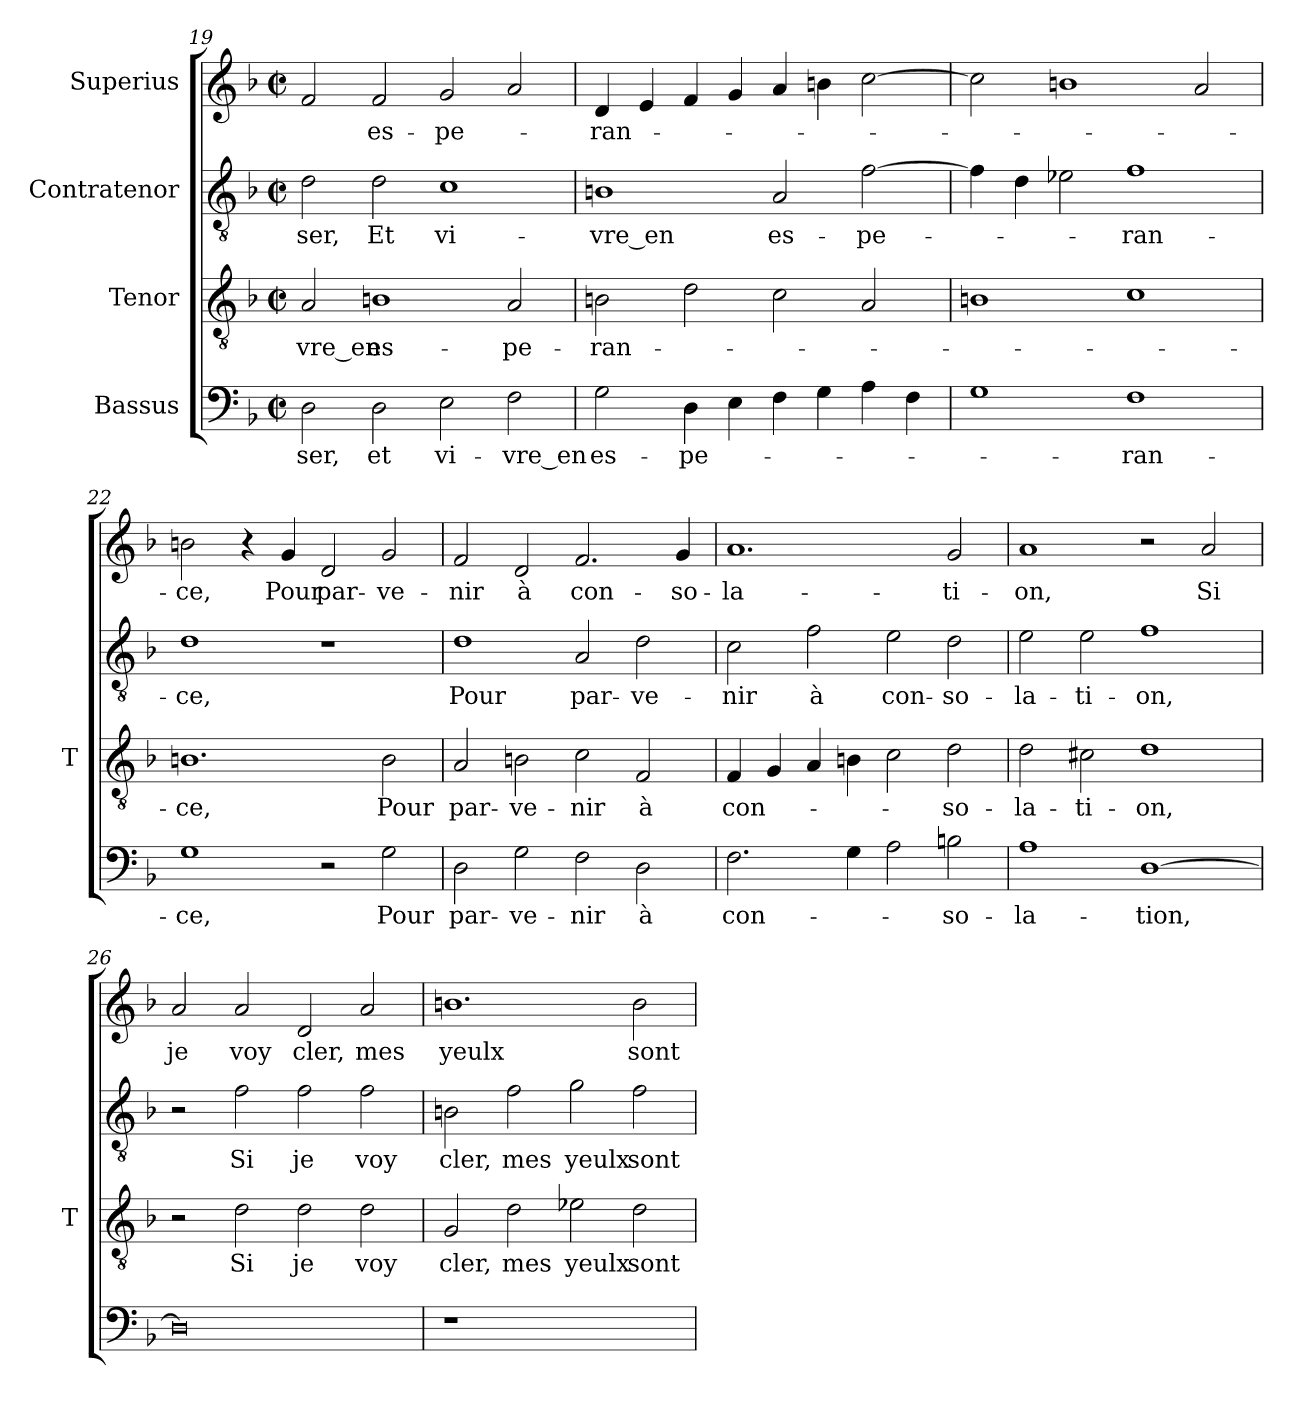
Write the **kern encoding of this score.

**kern	**text	**kern	**text	**kern	**text	**kern	**text
*part4	*part4	*part3	*part3	*part2	*part2	*part1	*part1
*staff4	*staff4	*staff3	*staff3	*staff2	*staff2	*staff1	*staff1
*I"Bassus	*	*I"Tenor	*	*I"Contratenor	*	*I"Superius	*
*	*	*I'T	*	*	*	*	*
*clefF4	*	*clefGv2	*	*clefGv2	*	*clefG2	*
*k[b-]	*	*k[b-]	*	*k[b-]	*	*k[b-]	*
*F:	*	*F:	*	*F:	*	*F:	*
*M2/2	*	*M2/2	*	*M2/2	*	*M2/2	*
*met(c|)	*	*met(c|)	*	*met(c|)	*	*met(c|)	*
=19	=19	=19	=19	=19	=19	=19	=19
2D	-ser,	2A	-vre_en	2d	-ser,	2f	.
2D	-et	1B	es-	2d	-Et	2f	es-
2E	vi-	.	.	1c	vi-	2g	pe-
2F	-vre_en	2A	pe-	.	.	2a	.
=20	=20	=20	=20	=20	=20	=20	=20
2G	es-	2B	ran-	1B	-vre_en	4d	ran-
.	.	.	.	.	.	4e	.
4D	pe-	2d	.	.	.	4f	.
4E	.	.	.	.	.	4g	.
4F	.	2c	.	2A	es-	4a	.
4G	.	.	.	.	.	4b	.
4A	.	2A	.	[2f	pe-	[2cc	.
4F	.	.	.	.	.	.	.
=21	=21	=21	=21	=21	=21	=21	=21
1G	.	1B	.	4f]	.	2cc]	.
.	.	.	.	4d	.	.	.
.	.	.	.	2e-X	.	1b	.
1F	ran-	1c	.	1f	ran-	.	.
.	.	.	.	.	.	2a	.
=22	=22	=22	=22	=22	=22	=22	=22
1G	-ce,	1.B	-ce,	1d	-ce,	2b	-ce,
.	.	.	.	.	.	4r	.
.	.	.	.	.	.	4g	-Pour
2r	.	.	.	1r	.	2d	par-
2G	-Pour	2B	-Pour	.	.	2g	ve-
!!LO:PB:g=z
=23	=23	=23	=23	=23	=23	=23	=23
2D	par-	2A	par-	1d	-Pour	2f	-nir
2G	ve-	2B	ve-	.	.	2d	-à
2F	-nir	2c	-nir	2A	par-	2.f	con-
2D	-à	2F	-à	2d	ve-	.	.
.	.	.	.	.	.	4g	so-
=24	=24	=24	=24	=24	=24	=24	=24
2.F	con-	4F	con-	2c	-nir	1.a	la-
.	.	4G	.	.	.	.	.
.	.	4A	.	2f	-à	.	.
4G	.	4B	.	.	.	.	.
2A	.	2c	.	2e	con-	.	.
2B	so-	2d	so-	2d	so-	2g	ti-
=25	=25	=25	=25	=25	=25	=25	=25
1A	la-	2d	la-	2e	la-	1a	-on,
.	.	2c#X	ti-	2e	ti-	.	.
[1D	-tion,	1d	-on,	1f	-on,	2r	.
.	.	.	.	.	.	2a	-Si
=26	=26	=26	=26	=26	=26	=26	=26
0D]	.	2r	.	2r	.	2a	-je
.	.	2d	-Si	2f	-Si	2a	-voy
.	.	2d	-je	2f	-je	2d	-cler,
.	.	2d	-voy	2f	-voy	2a	-mes
=27	=27	=27	=27	=27	=27	=27	=27
1r	.	2G	-cler,	2B	-cler,	1.b	-yeulx
.	.	2d	-mes	2f	-mes	.	.
1ryy	.	2e-X	-yeulx	2g	-yeulx	.	.
.	.	2d	-sont	2f	-sont	2b	-sont
=	=	=	=	=	=	=	=
*-	*-	*-	*-	*-	*-	*-	*-
